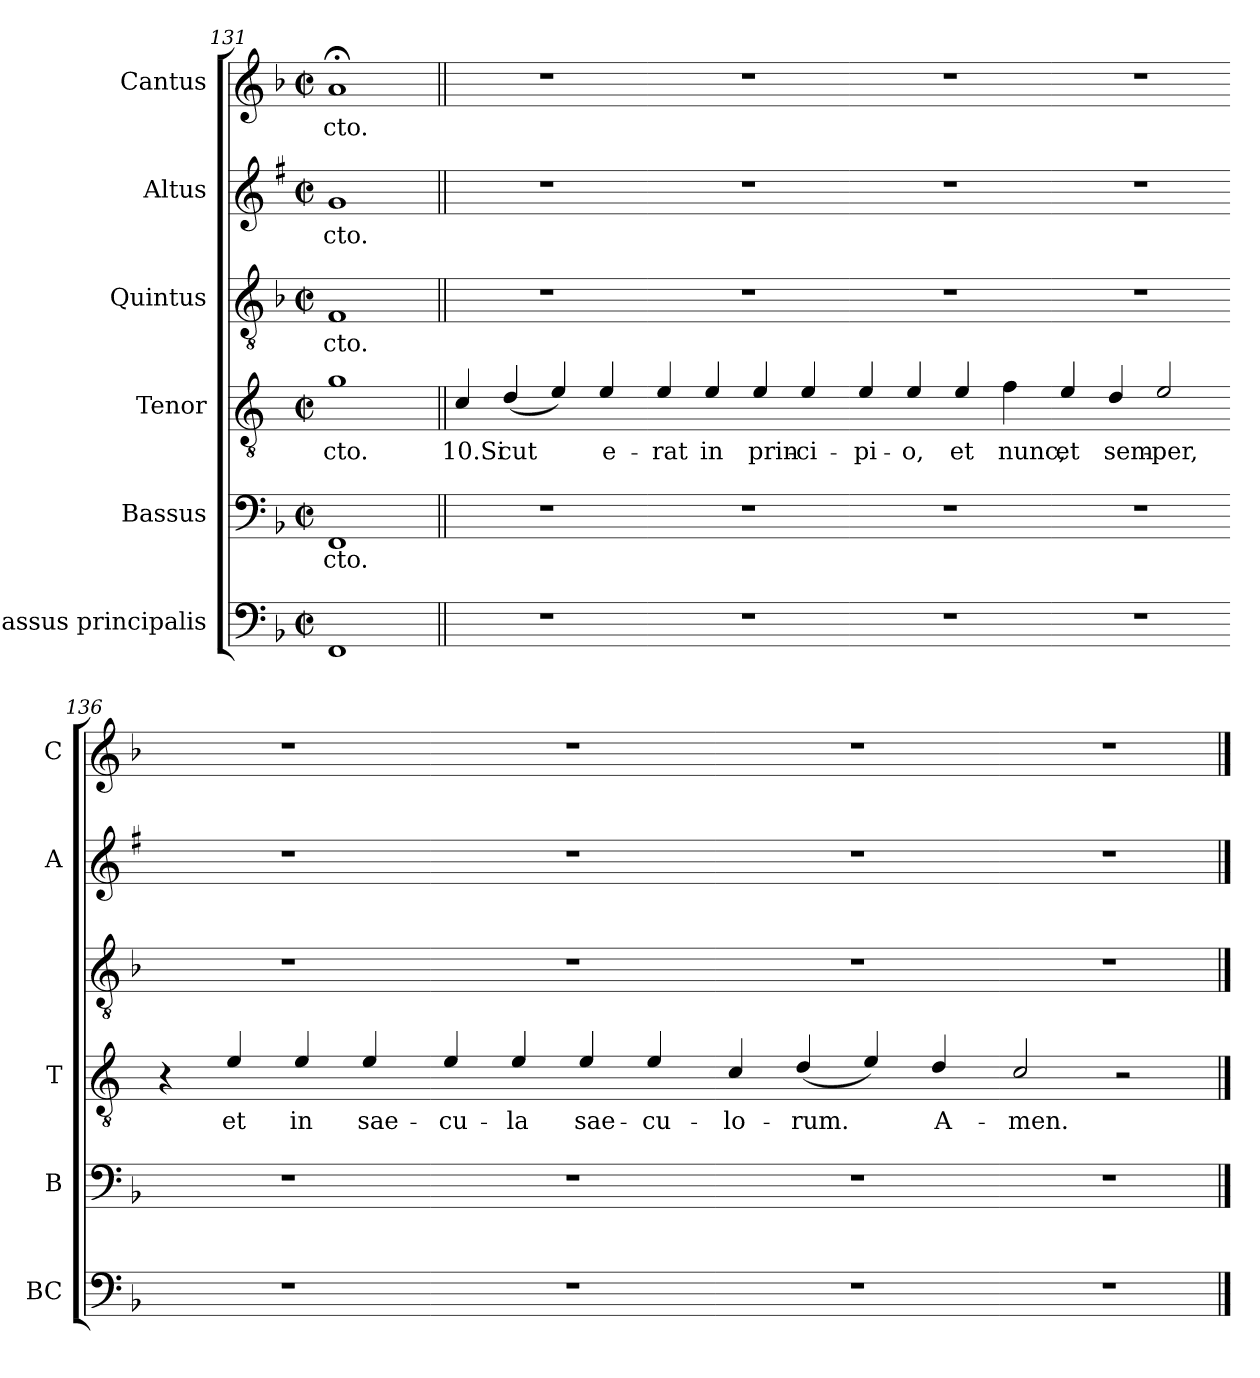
**kern	**kern	**text	**kern	**text	**kern	**text	**kern	**text	**kern	**text
*part6	*part5	*part5	*part4	*part4	*part3	*part3	*part2	*part2	*part1	*part1
*staff6	*staff5	*staff5	*staff4	*staff4	*staff3	*staff3	*staff2	*staff2	*staff1	*staff1
*I"Bassus principalis	*I"Bassus	*	*I"Tenor	*	*I"Quintus	*	*I"Altus	*	*I"Cantus	*
*I'BC	*I'B	*	*I'T	*	*	*	*I'A	*	*I'C	*
*clefF4	*clefF4	*	*clefGv2	*	*clefGv2	*	*clefG2	*	*clefG2	*
*	*	*	*ITrd4c7	*	*	*	*ITrd1c2	*	*	*
*k[b-]	*k[b-]	*	*k[b-]	*	*k[b-]	*	*k[b-]	*	*k[b-]	*
*F:	*F:	*	*F:	*	*F:	*	*F:	*	*F:	*
*M2/2	*M2/2	*	*M2/2	*	*M2/2	*	*M2/2	*	*M2/2	*
*met(c|)	*met(c|)	*	*met(c|)	*	*met(c|)	*	*met(c|)	*	*met(c|)	*
=131	=131	=131	=131	=131	=131	=131	=131	=131	=131	=131
!	!	!LO:LY:b	!	!LO:LY:b	!	!LO:LY:b	!	!LO:LY:b	!	!LO:LY:b
1FF	1FF	-cto.	1c	-cto.	1F	-cto.	1f	-cto.	1a;<	-cto.
=132||	=132||	=132||	=132||	=132||	=132||	=132||	=132||	=132||	=132||	=132||
!	!	!	!	!LO:LY:b	!	!	!	!	!	!
1r	1r	.	4F/	10.Si-	1r	.	1r	.	1r	.
!	!	!	!	!LO:LY:b	!	!	!	!	!	!
.	.	.	(<4G/	-cut	.	.	.	.	.	.
.	.	.	4A/)	.	.	.	.	.	.	.
!	!	!	!	!LO:LY:b	!	!	!	!	!	!
.	.	.	4A/	e-	.	.	.	.	.	.
=133-	=133-	=133-	=133-	=133-	=133-	=133-	=133-	=133-	=133-	=133-
!	!	!	!	!LO:LY:b	!	!	!	!	!	!
1r	1r	.	4A/	-rat	1r	.	1r	.	1r	.
!	!	!	!	!LO:LY:b	!	!	!	!	!	!
.	.	.	4A/	in	.	.	.	.	.	.
!	!	!	!	!LO:LY:b	!	!	!	!	!	!
.	.	.	4A/	prin-	.	.	.	.	.	.
!	!	!	!	!LO:LY:b	!	!	!	!	!	!
.	.	.	4A/	-ci-	.	.	.	.	.	.
!!LO:LB:g=z
=134-	=134-	=134-	=134-	=134-	=134-	=134-	=134-	=134-	=134-	=134-
!	!	!	!	!LO:LY:b	!	!	!	!	!	!
1r	1r	.	4A/	-pi-	1r	.	1r	.	1r	.
!	!	!	!	!LO:LY:b	!	!	!	!	!	!
.	.	.	4A/	-o,	.	.	.	.	.	.
!	!	!	!	!LO:LY:b	!	!	!	!	!	!
.	.	.	4A/	et	.	.	.	.	.	.
!	!	!	!	!LO:LY:b	!	!	!	!	!	!
.	.	.	4B-\	nunc,	.	.	.	.	.	.
=135-	=135-	=135-	=135-	=135-	=135-	=135-	=135-	=135-	=135-	=135-
!	!	!	!	!LO:LY:b	!	!	!	!	!	!
1r	1r	.	4A/	et	1r	.	1r	.	1r	.
!	!	!	!	!LO:LY:b	!	!	!	!	!	!
.	.	.	4G/	sem-	.	.	.	.	.	.
!	!	!	!	!LO:LY:b	!	!	!	!	!	!
.	.	.	2A/	-per,	.	.	.	.	.	.
=136-	=136-	=136-	=136-	=136-	=136-	=136-	=136-	=136-	=136-	=136-
1r	1r	.	4r	.	1r	.	1r	.	1r	.
!	!	!	!	!LO:LY:b	!	!	!	!	!	!
.	.	.	4A/	et	.	.	.	.	.	.
!	!	!	!	!LO:LY:b	!	!	!	!	!	!
.	.	.	4A/	in	.	.	.	.	.	.
!	!	!	!	!LO:LY:b	!	!	!	!	!	!
.	.	.	4A/	sae-	.	.	.	.	.	.
=137-	=137-	=137-	=137-	=137-	=137-	=137-	=137-	=137-	=137-	=137-
!	!	!	!	!LO:LY:b	!	!	!	!	!	!
1r	1r	.	4A/	-cu-	1r	.	1r	.	1r	.
!	!	!	!	!LO:LY:b	!	!	!	!	!	!
.	.	.	4A/	-la	.	.	.	.	.	.
!	!	!	!	!LO:LY:b	!	!	!	!	!	!
.	.	.	4A/	sae-	.	.	.	.	.	.
!	!	!	!	!LO:LY:b	!	!	!	!	!	!
.	.	.	4A/	-cu-	.	.	.	.	.	.
=138-	=138-	=138-	=138-	=138-	=138-	=138-	=138-	=138-	=138-	=138-
!	!	!	!	!LO:LY:b	!	!	!	!	!	!
1r	1r	.	4F/	-lo-	1r	.	1r	.	1r	.
!	!	!	!	!LO:LY:b	!	!	!	!	!	!
.	.	.	(<4G/	-rum.	.	.	.	.	.	.
.	.	.	4A/)	.	.	.	.	.	.	.
!	!	!	!	!LO:LY:b	!	!	!	!	!	!
.	.	.	4G/	A-	.	.	.	.	.	.
=139-	=139-	=139-	=139-	=139-	=139-	=139-	=139-	=139-	=139-	=139-
!	!	!	!	!LO:LY:b	!	!	!	!	!	!
1r	1r	.	2F/	-men.	1r	.	1r	.	1r	.
.	.	.	2r	.	.	.	.	.	.	.
==	==	==	==	==	==	==	==	==	==	==
*-	*-	*-	*-	*-	*-	*-	*-	*-	*-	*-
